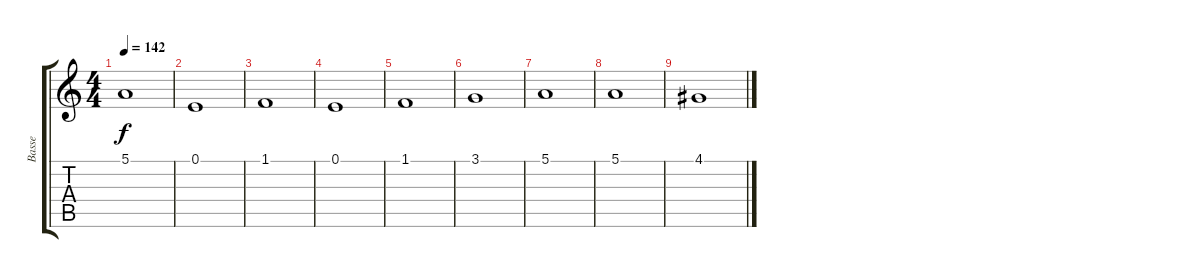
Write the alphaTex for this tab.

\track ("Basse" "Basse") {instrument fx7echoes}
\staff {score tabs}
\tuning (E4 B3 G3 D3 A2 E2) {hide}
\ts (4 4)
\tempo 142
\clef g2
\ks c
5.1{t}.1{dy f} |
0.1.1 |
1.1.1 |
0.1.1 |
1.1.1 |
3.1.1 |
5.1.1 |
5.1.1 |
4.1.1
